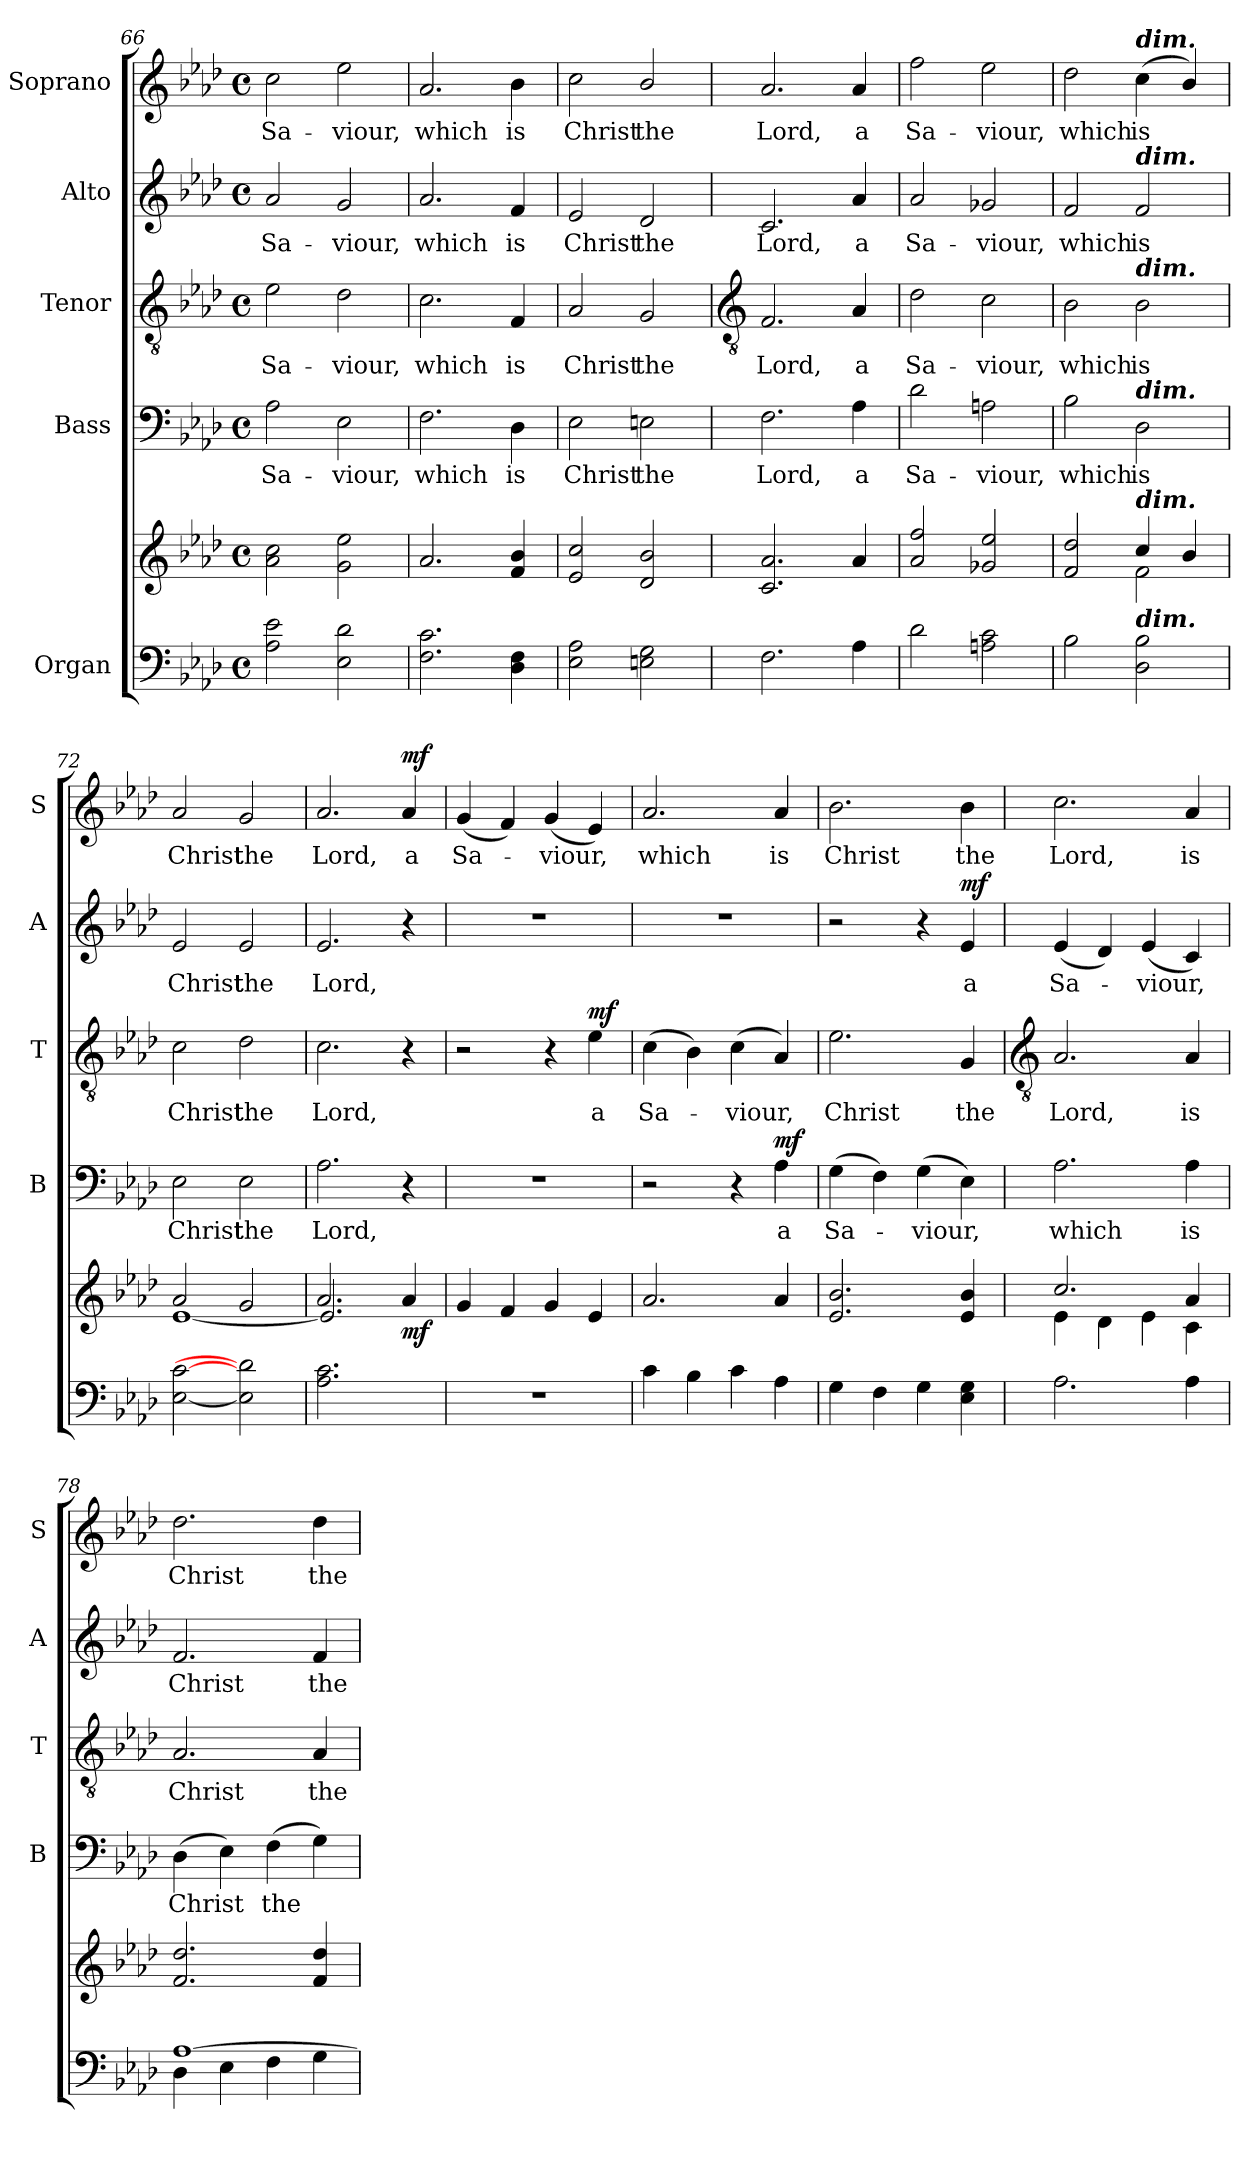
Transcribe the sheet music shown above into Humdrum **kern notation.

**kern	**kern	**dynam	**kern	**text	**dynam	**kern	**text	**dynam	**kern	**text	**dynam	**kern	**text	**dynam
*part5	*part5	*part5	*part4	*part4	*part4	*part3	*part3	*part3	*part2	*part2	*part2	*part1	*part1	*part1
*staff6	*staff5	*staff5/6	*staff4	*staff4	*staff4	*staff3	*staff3	*staff3	*staff2	*staff2	*staff2	*staff1	*staff1	*staff1
*I"Organ	*	*	*I"Bass	*	*	*I"Tenor	*	*	*I"Alto	*	*	*I"Soprano	*	*
*	*	*	*I'B	*	*	*I'T	*	*	*I'A	*	*	*I'S	*	*
*clefF4	*clefG2	*	*clefF4	*	*	*clefGv2	*	*	*clefG2	*	*	*clefG2	*	*
*k[b-e-a-d-]	*k[b-e-a-d-]	*	*k[b-e-a-d-]	*	*	*k[b-e-a-d-]	*	*	*k[b-e-a-d-]	*	*	*k[b-e-a-d-]	*	*
*A-:	*A-:	*	*A-:	*	*	*A-:	*	*	*A-:	*	*	*A-:	*	*
*M4/4	*M4/4	*	*M4/4	*	*	*M4/4	*	*	*M4/4	*	*	*M4/4	*	*
*met(c)	*met(c)	*	*met(c)	*	*	*met(c)	*	*	*met(c)	*	*	*met(c)	*	*
=66	=66	=66	=66	=66	=66	=66	=66	=66	=66	=66	=66	=66	=66	=66
*^	*^	*	*	*	*	*	*	*	*	*	*	*	*	*
!	!	!	!	!	!	!LO:LY:b	!	!	!LO:LY:b	!	!	!LO:LY:b	!	!	!LO:LY:b	!
1ryy	2A-\ 2e-\	1ryy	2a-\ 2cc\	.	2A-	Sa-	.	2e-	Sa-	.	2a-	Sa-	.	2cc	Sa-	.
!	!	!	!	!	!	!LO:LY:b	!	!	!LO:LY:b	!	!	!LO:LY:b	!	!	!LO:LY:b	!
.	2E-\ 2d-\	.	2g\ 2ee-\	.	2E-	-viour,	.	2d-	-viour,	.	2g	-viour,	.	2ee-	-viour,	.
=67	=67	=67	=67	=67	=67	=67	=67	=67	=67	=67	=67	=67	=67	=67	=67	=67
!	!	!	!	!	!	!LO:LY:b	!	!	!LO:LY:b	!	!	!LO:LY:b	!	!	!LO:LY:b	!
*v	*v	*	*	*	*	*	*	*	*	*	*	*	*	*	*	*
2.F\ 2.c\	2.a-/	1ryy	.	2.F	which	.	2.c	which	.	2.a-	which	.	2.a-	which	.
!	!	!	!	!	!LO:LY:b	!	!	!LO:LY:b	!	!	!LO:LY:b	!	!	!LO:LY:b	!
4D-\ 4F\	4f/ 4b-/	.	.	4D-	is	.	4F	is	.	4f	is	.	4b-	is	.
=68	=68	=68	=68	=68	=68	=68	=68	=68	=68	=68	=68	=68	=68	=68	=68
!	!	!	!	!	!LO:LY:b	!	!	!LO:LY:b	!	!	!LO:LY:b	!	!	!LO:LY:b	!
2E-\ 2A-\	2e-/ 2cc/	1ryy	.	2E-	Christ	.	2A-	Christ	.	2e-	Christ	.	2cc	Christ	.
!	!	!	!	!	!LO:LY:b	!	!	!LO:LY:b	!	!	!LO:LY:b	!	!	!LO:LY:b	!
2En\ 2G\	2d-/ 2b-/	.	.	2En\	the	.	2G/	the	.	2d-/	the	.	2b-/	the	.
!!LO:LB:g=z
=69	=69	=69	=69	=69	=69	=69	=69	=69	=69	=69	=69	=69	=69	=69	=69
*	*	*	*	*	*	*	*clefGv2	*	*	*	*	*	*	*	*
!	!	!	!	!	!LO:LY:b	!	!	!LO:LY:b	!	!	!LO:LY:b	!	!	!LO:LY:b	!
2.F	2.c 2.a-	1ryy	.	2.F	Lord,	.	2.F	Lord,	.	2.c	Lord,	.	2.a-	Lord,	.
!	!	!	!	!	!LO:LY:b	!	!	!LO:LY:b	!	!	!LO:LY:b	!	!	!LO:LY:b	!
4A-	4a-	.	.	4A-	a	.	4A-	a	.	4a-	a	.	4a-	a	.
=70	=70	=70	=70	=70	=70	=70	=70	=70	=70	=70	=70	=70	=70	=70	=70
!	!	!	!	!	!LO:LY:b	!	!	!LO:LY:b	!	!	!LO:LY:b	!	!	!LO:LY:b	!
2d-	2a- 2ff	1ryy	.	2d-	Sa-	.	2d-	Sa-	.	2a-	Sa-	.	2ff	Sa-	.
!	!	!	!	!	!LO:LY:b	!	!	!LO:LY:b	!	!	!LO:LY:b	!	!	!LO:LY:b	!
2An 2c	2g-X 2ee-	.	.	2An	-viour,	.	2c	-viour,	.	2g-X	-viour,	.	2ee-	-viour,	.
=71	=71	=71	=71	=71	=71	=71	=71	=71	=71	=71	=71	=71	=71	=71	=71
!	!	!	!	!	!LO:LY:b	!	!	!LO:LY:b	!	!	!LO:LY:b	!	!	!LO:LY:b	!
2B-	2f 2dd-	2ryy	.	2B-	which	.	2B-	which	.	2f	which	.	2dd-	which	.
!	!	!	!	!	!	!	!	!	!	!	!	!	!LO:TX:a:Bi:t=dim.	!	!
!	!	!	!	!	!	!	!	!	!	!LO:TX:a:Bi:t=dim.	!	!	!	!	!
!	!	!	!	!	!	!	!LO:TX:a:Bi:t=dim.	!	!	!	!	!	!	!	!
!	!	!	!	!LO:TX:a:Bi:t=dim.	!	!	!	!	!	!	!	!	!	!	!
!	!LO:TX:a:Bi:t=dim.	!	!	!	!	!	!	!	!	!	!	!	!	!	!
!LO:TX:a:Bi:t=dim.	!	!	!	!	!	!	!	!	!	!	!	!	!	!	!
!	!	!	!	!	!LO:LY:b	!	!	!LO:LY:b	!	!	!LO:LY:b	!	!	!LO:LY:b	!
2D- 2B-	4cc/	2f\	.	2D-	is	.	2B-	is	.	2f	is	.	(<4cc	is	.
.	4b-/	.	.	.	.	.	.	.	.	.	.	.	4b-/)	.	.
=72	=72	=72	=72	=72	=72	=72	=72	=72	=72	=72	=72	=72	=72	=72	=72
!	!	!	!	!	!LO:LY:b	!	!	!LO:LY:b	!	!	!LO:LY:b	!	!	!LO:LY:b	!
[2E- [2c	2a-	[1e-\	.	2E-	Christ	.	2c	Christ	.	2e-	Christ	.	2a-	Christ	.
!	!	!	!	!	!LO:LY:b	!	!	!LO:LY:b	!	!	!LO:LY:b	!	!	!LO:LY:b	!
2E-] 2d-]	2g	.	.	2E-	the	.	2d-	the	.	2e-	the	.	2g	the	.
=73	=73	=73	=73	=73	=73	=73	=73	=73	=73	=73	=73	=73	=73	=73	=73
!	!	!	!	!	!LO:LY:b	!	!	!LO:LY:b	!	!	!LO:LY:b	!	!	!LO:LY:b	!
2.A- 2.c	2.a-	2.e-/]	.	2.A-	Lord,	.	2.c	Lord,	.	2.e-	Lord,	.	2.a-	Lord,	.
!	!	!	!LO:DY:b	!	!	!	!	!	!	!	!	!	!	!LO:LY:b	!LO:DY:b
4ryy	4a-	4ryy	mf	4r	.	.	4r	.	.	4r	.	.	4a-	a	mf
=74	=74	=74	=74	=74	=74	=74	=74	=74	=74	=74	=74	=74	=74	=74	=74
!	!	!	!	!	!	!	!	!	!	!	!	!	!	!LO:LY:b	!
1r	4g	1ryy	.	1r	.	.	2r	.	.	1r	.	.	(<4g	Sa-	.
.	4f	.	.	.	.	.	.	.	.	.	.	.	4f)	.	.
!	!	!	!	!	!	!	!	!	!	!	!	!	!	!LO:LY:b	!
.	4g	.	.	.	.	.	4r	.	.	.	.	.	(<4g	viour,	.
!	!	!	!	!	!	!	!	!LO:LY:b	!LO:DY:b	!	!	!	!	!	!
.	4e-	.	.	.	.	.	4e-	a	mf	.	.	.	4e-)	.	.
=75	=75	=75	=75	=75	=75	=75	=75	=75	=75	=75	=75	=75	=75	=75	=75
!	!	!	!	!	!	!	!	!LO:LY:b	!	!	!	!	!	!LO:LY:b	!
4c	2.a-	1ryy	.	2r	.	.	(>4c	Sa-	.	1r	.	.	2.a-	which	.
4B-	.	.	.	.	.	.	4B-)	.	.	.	.	.	.	.	.
!	!	!	!	!	!	!	!	!LO:LY:b	!	!	!	!	!	!	!
4c	.	.	.	4r	.	.	(<4c	viour,	.	.	.	.	.	.	.
!	!	!	!	!	!LO:LY:b	!LO:DY:b	!	!	!	!	!	!	!	!LO:LY:b	!
4A-	4a-	.	.	4A-	a	mf	4A-)	.	.	.	.	.	4a-	is	.
=76	=76	=76	=76	=76	=76	=76	=76	=76	=76	=76	=76	=76	=76	=76	=76
!	!	!	!	!	!LO:LY:b	!	!	!LO:LY:b	!	!	!	!	!	!LO:LY:b	!
4G	2.e- 2.b-	1ryy	.	(>4G	Sa-	.	2.e-	Christ	.	2r	.	.	2.b-	Christ	.
4F	.	.	.	4F)	.	.	.	.	.	.	.	.	.	.	.
!	!	!	!	!	!LO:LY:b	!	!	!	!	!	!	!	!	!	!
4G	.	.	.	(>4G	viour,	.	.	.	.	4r	.	.	.	.	.
!	!	!	!	!	!	!	!	!LO:LY:b	!	!	!LO:LY:b	!LO:DY:b	!	!LO:LY:b	!
4E- 4G	4e- 4b-	.	.	4E-)	.	.	4G	the	.	4e-	a	mf	4b-	the	.
!!LO:LB:g=z
=77	=77	=77	=77	=77	=77	=77	=77	=77	=77	=77	=77	=77	=77	=77	=77
*	*	*	*	*	*	*	*clefGv2	*	*	*	*	*	*	*	*
*^	*	*	*	*	*	*	*	*	*	*	*	*	*	*	*
!	!	!	!	!	!	!LO:LY:b	!	!	!LO:LY:b	!	!	!LO:LY:b	!	!	!LO:LY:b	!
1ryy	2.A-\	2.cc/	4e-\	.	2.A-	which	.	2.A-	Lord,	.	(<4e-	Sa-	.	2.cc	Lord,	.
.	.	.	4d-\	.	.	.	.	.	.	.	4d-)	.	.	.	.	.
!	!	!	!	!	!	!	!	!	!	!	!	!LO:LY:b	!	!	!	!
.	.	.	4e-\	.	.	.	.	.	.	.	(<4e-	viour,	.	.	.	.
!	!	!	!	!	!	!LO:LY:b	!	!	!LO:LY:b	!	!	!	!	!	!LO:LY:b	!
.	4A-\	4a-	4c\	.	4A-	is	.	4A-	is	.	4c)	.	.	4a-	is	.
=78	=78	=78	=78	=78	=78	=78	=78	=78	=78	=78	=78	=78	=78	=78	=78	=78
!	!	!	!	!	!	!LO:LY:b	!	!	!LO:LY:b	!	!	!LO:LY:b	!	!	!LO:LY:b	!
[1A-/	4D-\	2.f 2.dd-	1ryy	.	(>4D-	Christ	.	2.A-	Christ	.	2.f	Christ	.	2.dd-	Christ	.
.	4E-\	.	.	.	4E-)	.	.	.	.	.	.	.	.	.	.	.
!	!	!	!	!	!	!LO:LY:b	!	!	!	!	!	!	!	!	!	!
.	4F\	.	.	.	(>4F	the	.	.	.	.	.	.	.	.	.	.
!	!	!	!	!	!	!	!	!	!LO:LY:b	!	!	!LO:LY:b	!	!	!LO:LY:b	!
.	4G\	4f 4dd-	.	.	4G)	.	.	4A-	the	.	4f	the	.	4dd-	the	.
*v	*v	*	*	*	*	*	*	*	*	*	*	*	*	*	*	*
*	*v	*v	*	*	*	*	*	*	*	*	*	*	*	*	*
=	=	=	=	=	=	=	=	=	=	=	=	=	=	=
*-	*-	*-	*-	*-	*-	*-	*-	*-	*-	*-	*-	*-	*-	*-
